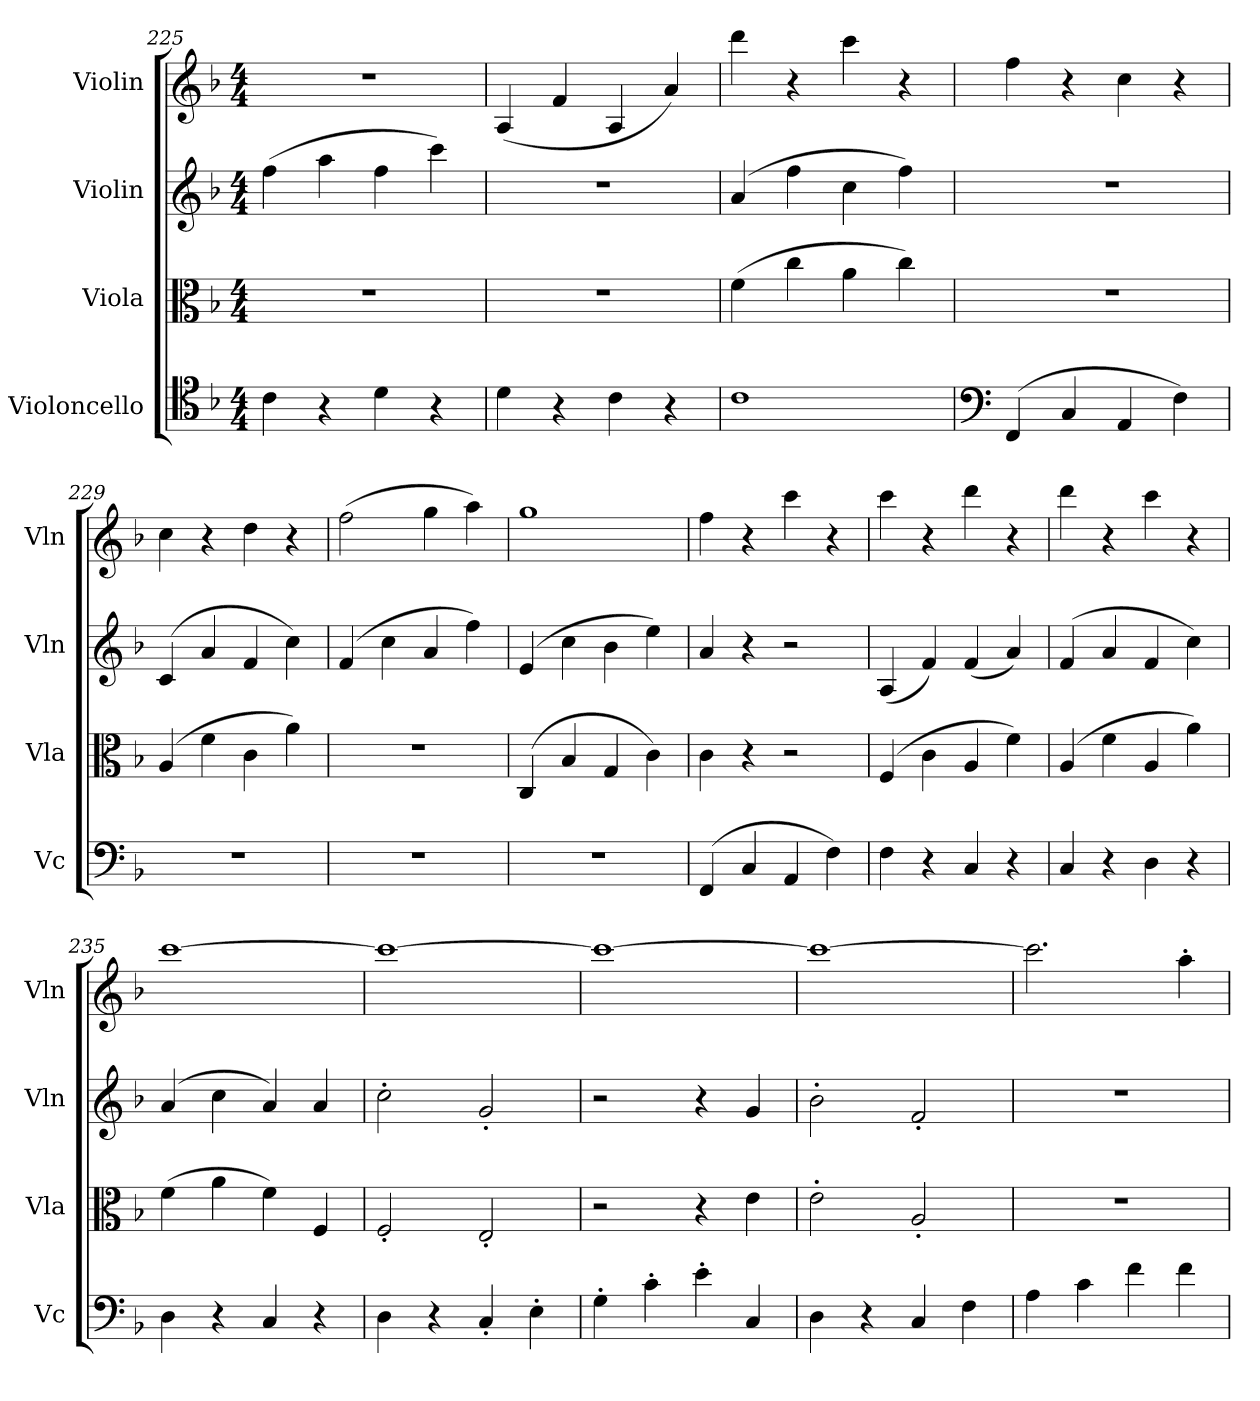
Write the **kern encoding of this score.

**kern	**kern	**kern	**kern
*part4	*part3	*part2	*part1
*staff4	*staff3	*staff2	*staff1
*I"Violoncello	*I"Viola	*I"Violin	*I"Violin
*I'Vc	*I'Vla	*I'Vln	*I'Vln
*clefC4	*clefC3	*clefG2	*clefG2
*k[b-]	*k[b-]	*k[b-]	*k[b-]
*M4/4	*M4/4	*M4/4	*M4/4
=225	=225	=225	=225
4c\	1r	(4ff\	1r
4r	.	4aa\	.
4d\	.	4ff\	.
4r	.	4ccc\)	.
=226	=226	=226	=226
4d\	1r	1r	(4A/
4r	.	.	4f/
4c\	.	.	4A/
4r	.	.	4a/)
=227	=227	=227	=227
1c	(4f\	(4a/	4ddd\
.	4cc\	4ff\	4r
.	4a\	4cc\	4ccc\
.	4cc\)	4ff\)	4r
=228	=228	=228	=228
*clefF4	*	*	*
(4FF/	1r	1r	4ff\
4C/	.	.	4r
4AA/	.	.	4cc\
4F\)	.	.	4r
=229	=229	=229	=229
1r	(4A/	(4c/	4cc\
.	4f\	4a/	4r
.	4c\	4f/	4dd\
.	4a\)	4cc\)	4r
=230	=230	=230	=230
1r	1r	(4f/	(2ff\
.	.	4cc\	.
.	.	4a/	4gg\
.	.	4ff\)	4aa\)
=231	=231	=231	=231
1r	(4C/	(4e/	1gg
.	4B-/	4cc\	.
.	4G/	4b-\	.
.	4c\)	4ee\)	.
=232	=232	=232	=232
(4FF/	4c\	4a/	4ff\
4C/	4r	4r	4r
4AA/	2r	2r	4ccc\
4F\)	.	.	4r
=233	=233	=233	=233
4F\	(4F/	(4A/	4ccc\
4r	4c\	4f/)	4r
4C/	4A/	(4f/	4ddd\
4r	4f\)	4a/)	4r
=234	=234	=234	=234
4C/	(4A/	(4f/	4ddd\
4r	4f\	4a/	4r
4D\	4A/	4f/	4ccc\
4r	4a\)	4cc\)	4r
=235	=235	=235	=235
4D\	(4f\	(4a/	[1ccc
4r	4a\	4cc\	.
4C/	4f\)	4a/)	.
4r	4F/	4a/	.
=236	=236	=236	=236
4D\	2F'/	2cc'\	1ccc_
4r	.	.	.
4C'/	2E'/	2g'/	.
4E'\	.	.	.
=237	=237	=237	=237
4G'\	2r	2r	1ccc_
4c'\	.	.	.
4e'\	4r	4r	.
4C/	4e\	4g/	.
=238	=238	=238	=238
4D\	2e'\	2b-'\	1ccc_
4r	.	.	.
4C/	2A'/	2f'/	.
4F\	.	.	.
=239	=239	=239	=239
4A\	1r	1r	2.ccc\]
4c\	.	.	.
4f\	.	.	.
4f\	.	.	4aa'\
=	=	=	=
*-	*-	*-	*-
